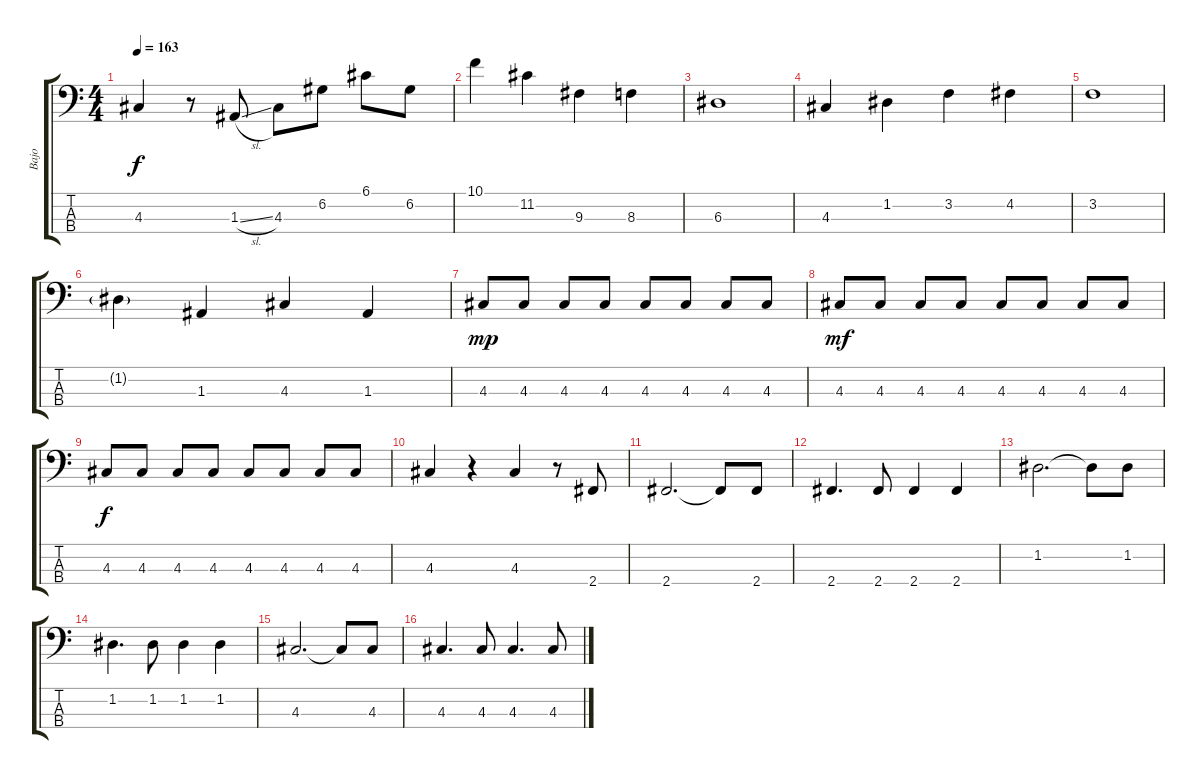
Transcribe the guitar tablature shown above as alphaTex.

\track ("Bajo" "Bajo") {instrument electricbassfinger}
\staff {score tabs}
\tuning (G2 D2 A1 E1) {hide}
\ts (4 4)
\tempo 163
\clef f4
\ks c
4.3.4{dy f} r.8 1.3{sl}.8 4.3.8 6.2.8 6.1.8 6.2.8 |
10.1.4 11.2.4 9.3.4 8.3.4 |
6.3.1 |
4.3.4 1.2.4 3.2.4 4.2.4 |
3.2.1 |
1.2{g}.4 1.3.4 4.3.4 1.3.4 |
4.3.8{dy mp} 4.3.8 4.3.8 4.3.8 4.3.8 4.3.8 4.3.8 4.3.8 |
4.3.8{dy mf} 4.3.8 4.3.8 4.3.8 4.3.8 4.3.8 4.3.8 4.3.8 |
4.3.8{dy f} 4.3.8 4.3.8 4.3.8 4.3.8 4.3.8 4.3.8 4.3.8 |
4.3.4 r.4 4.3.4 r.8 2.4.8 |
2.4.2{d} 2.4{t}.8 2.4.8 |
2.4.4{d} 2.4.8 2.4.4 2.4.4 |
1.2.2{d} 1.2{t}.8 1.2.8 |
1.2.4{d} 1.2.8 1.2.4 1.2.4 |
4.3.2{d} 4.3{t}.8 4.3.8 |
4.3.4{d} 4.3.8 4.3.4{d} 4.3.8
